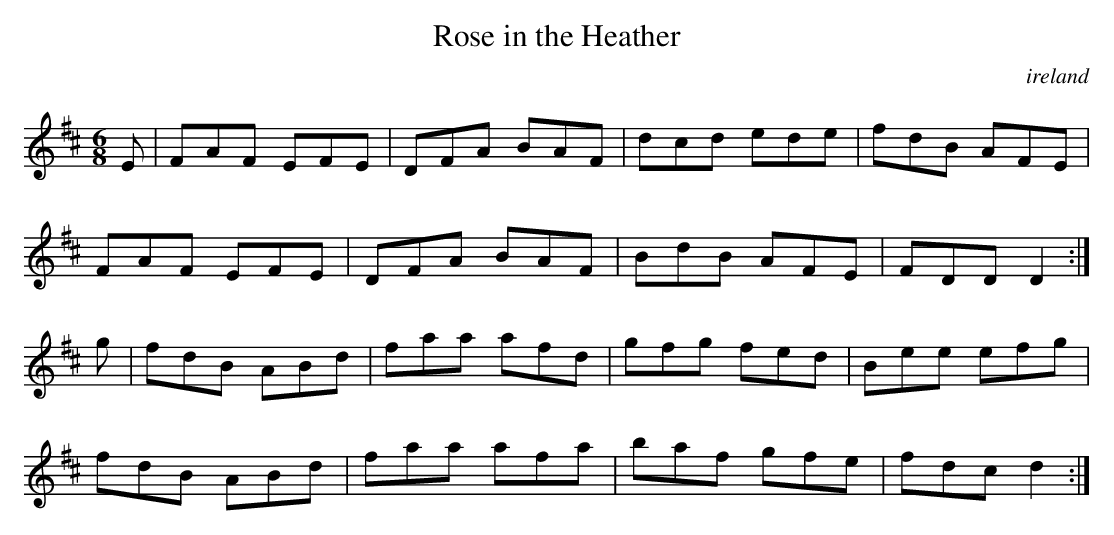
X:1
T:Rose in the Heather
O:ireland
M:6/8
L:1/8
K:D Major
E|FAF EFE|DFA BAF|dcd ede|fdB AFE|!
FAF EFE|DFA BAF|BdB AFE|FDD D2:|!
g|fdB ABd|faa afd|gfg fed|Bee efg|!
fdB ABd|faa afa|baf gfe|fdc d2:|!
